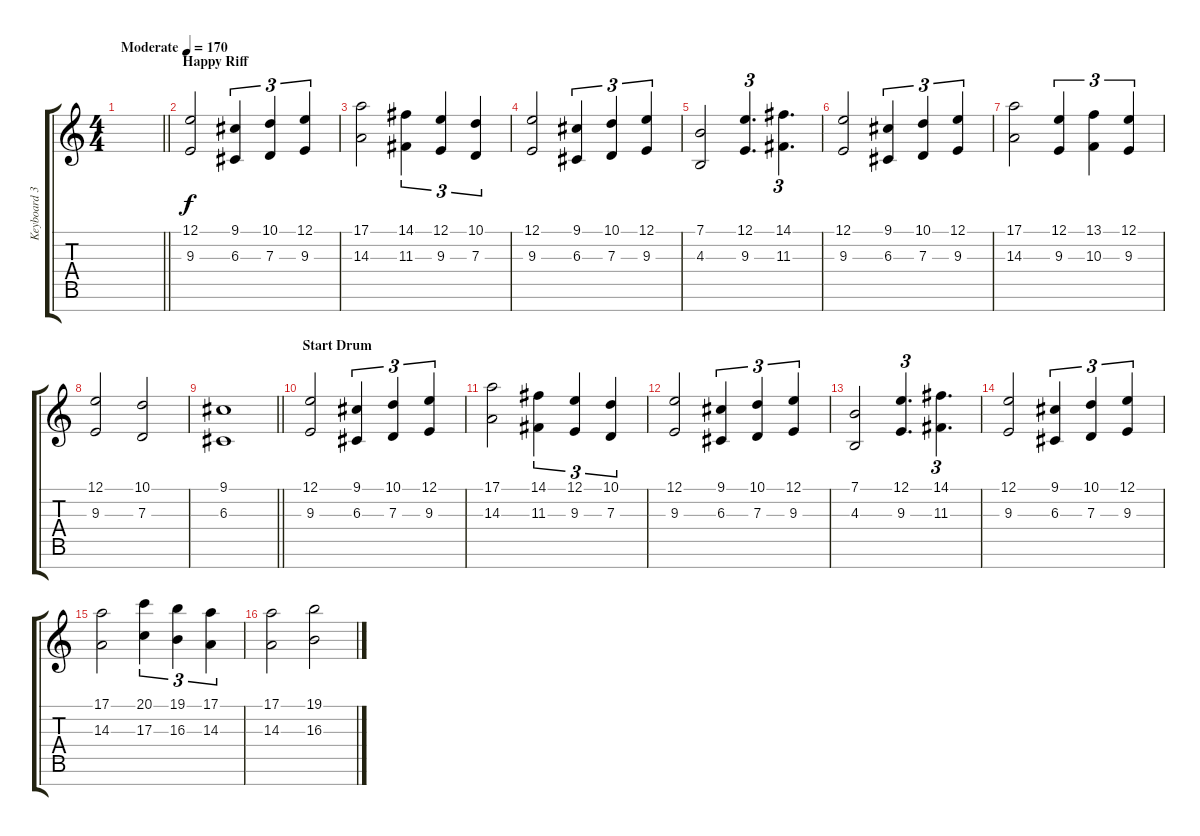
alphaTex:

\track ("Keyboard 3" "Keyboard 3") {instrument brasssection}
\staff {score tabs}
\tuning (E4 B3 G3 D3 A2 E2 B1) {hide}
\ts (4 4)
\tempo (170 "Moderate")
\clef g2
\barLineRight lightlight
\ks c
|
\section ("" "Happy Riff")
(12.1 9.3).2 (9.1 6.3).4{tu (3 2)} (10.1 7.3).4{tu (3 2)} (12.1 9.3).4{tu (3 2)} |
(17.1 14.3).2 (14.1 11.3).4{tu (3 2)} (12.1 9.3).4{tu (3 2)} (10.1 7.3).4{tu (3 2)} |
(12.1 9.3).2 (9.1 6.3).4{tu (3 2)} (10.1 7.3).4{tu (3 2)} (12.1 9.3).4{tu (3 2)} |
(7.1 4.3).2 (12.1 9.3).4{d tu (3 2)} (14.1 11.3).4{d tu (3 2)} |
(12.1 9.3).2 (9.1 6.3).4{tu (3 2)} (10.1 7.3).4{tu (3 2)} (12.1 9.3).4{tu (3 2)} |
(17.1 14.3).2 (12.1 9.3).4{tu (3 2)} (13.1 10.3).4{tu (3 2)} (12.1 9.3).4{tu (3 2)} |
(12.1 9.3).2 (10.1 7.3).2 |
\barLineRight lightlight
(9.1 6.3).1 |
\section ("" "Start Drum")
(12.1 9.3).2 (9.1 6.3).4{tu (3 2)} (10.1 7.3).4{tu (3 2)} (12.1 9.3).4{tu (3 2)} |
(17.1 14.3).2 (14.1 11.3).4{tu (3 2)} (12.1 9.3).4{tu (3 2)} (10.1 7.3).4{tu (3 2)} |
(12.1 9.3).2 (9.1 6.3).4{tu (3 2)} (10.1 7.3).4{tu (3 2)} (12.1 9.3).4{tu (3 2)} |
(7.1 4.3).2 (12.1 9.3).4{d tu (3 2)} (14.1 11.3).4{d tu (3 2)} |
(12.1 9.3).2 (9.1 6.3).4{tu (3 2)} (10.1 7.3).4{tu (3 2)} (12.1 9.3).4{tu (3 2)} |
(17.1 14.3).2 (20.1 17.3).4{tu (3 2)} (19.1 16.3).4{tu (3 2)} (17.1 14.3).4{tu (3 2)} |
(17.1 14.3).2 (19.1 16.3).2
